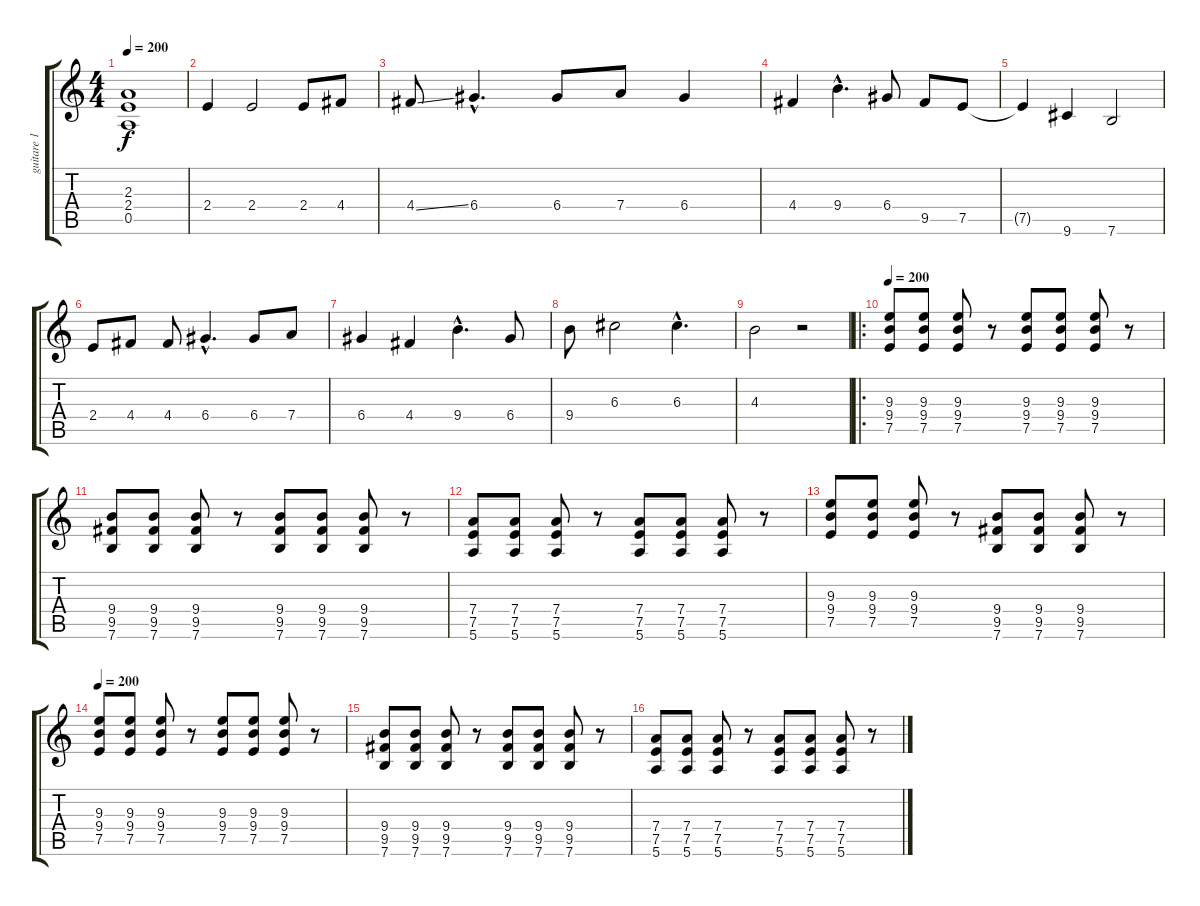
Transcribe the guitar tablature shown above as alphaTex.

\track ("guitare 1" "guitare 1") {instrument distortionguitar}
\staff {score tabs}
\tuning (E4 B3 G3 D3 A2 E2) {hide}
\ts (4 4)
\tempo 200
\tempo 120
\tempo 200
\clef g2
\ks c
(2.3 2.4 0.5).1{dy f instrument distortionguitar} |
2.4.4 2.4.2 2.4.8 4.4.8 |
4.4{ss}.8 6.4{hac}.4{d} 6.4.8 7.4.8 6.4.4 |
4.4.4 9.4{hac}.4{d} 6.4.8 9.5.8 7.5.8 |
7.5{t}.4 9.6.4 7.6.2 |
2.4.8 4.4.8 4.4.8 6.4{hac}.4{d} 6.4.8 7.4.8 |
6.4.4 4.4.4 9.4{hac}.4{d} 6.4.8 |
9.4.8 6.3.2 6.3{hac}.4{d} |
4.3.2 r.2 |
\ro
\tempo 200
(9.3 9.4 7.5).8{instrument electricguitarmuted} (9.3 9.4 7.5).8 (9.3 9.4 7.5).8{instrument distortionguitar} r.8 (9.3 9.4 7.5).8{instrument electricguitarmuted} (9.3 9.4 7.5).8 (9.3 9.4 7.5).8{instrument distortionguitar} r.8 |
(9.4 9.5 7.6).8{instrument electricguitarmuted} (9.4 9.5 7.6).8 (9.4 9.5 7.6).8{instrument distortionguitar} r.8 (9.4 9.5 7.6).8{instrument electricguitarmuted} (9.4 9.5 7.6).8 (9.4 9.5 7.6).8{instrument distortionguitar} r.8 |
(7.4 7.5 5.6).8{instrument electricguitarmuted} (7.4 7.5 5.6).8 (7.4 7.5 5.6).8{instrument distortionguitar} r.8 (7.4 7.5 5.6).8{instrument electricguitarmuted} (7.4 7.5 5.6).8 (7.4 7.5 5.6).8{instrument distortionguitar} r.8 |
(9.3 9.4 7.5).8{instrument electricguitarmuted} (9.3 9.4 7.5).8 (9.3 9.4 7.5).8{instrument distortionguitar} r.8 (9.4 9.5 7.6).8{instrument electricguitarmuted} (9.4 9.5 7.6).8 (9.4 9.5 7.6).8{instrument distortionguitar} r.8 |
\tempo 200
(9.3 9.4 7.5).8{instrument electricguitarmuted} (9.3 9.4 7.5).8 (9.3 9.4 7.5).8{instrument distortionguitar} r.8 (9.3 9.4 7.5).8{instrument electricguitarmuted} (9.3 9.4 7.5).8 (9.3 9.4 7.5).8{instrument distortionguitar} r.8 |
(9.4 9.5 7.6).8{instrument electricguitarmuted} (9.4 9.5 7.6).8 (9.4 9.5 7.6).8{instrument distortionguitar} r.8 (9.4 9.5 7.6).8{instrument electricguitarmuted} (9.4 9.5 7.6).8 (9.4 9.5 7.6).8{instrument distortionguitar} r.8 |
(7.4 7.5 5.6).8{instrument electricguitarmuted} (7.4 7.5 5.6).8 (7.4 7.5 5.6).8{instrument distortionguitar} r.8 (7.4 7.5 5.6).8{instrument electricguitarmuted} (7.4 7.5 5.6).8 (7.4 7.5 5.6).8{instrument distortionguitar} r.8
